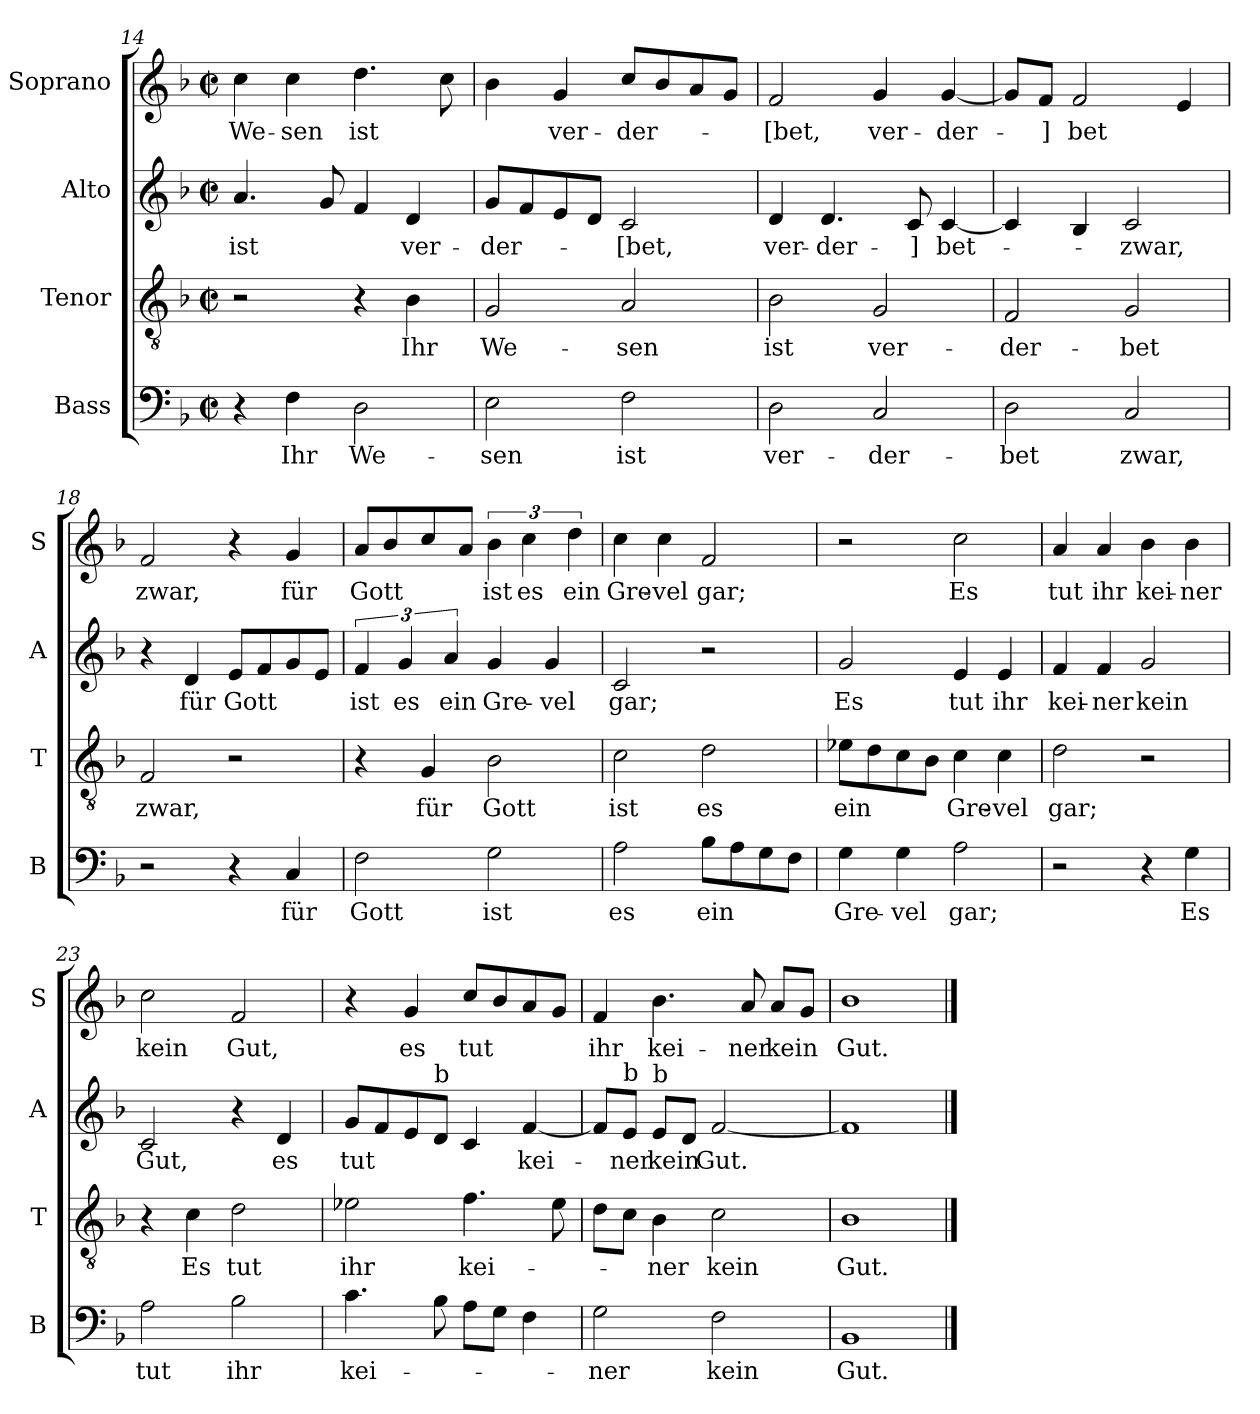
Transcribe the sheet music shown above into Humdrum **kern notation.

**kern	**text	**kern	**text	**kern	**text	**kern	**text
*part4	*part4	*part3	*part3	*part2	*part2	*part1	*part1
*staff4	*staff4	*staff3	*staff3	*staff2	*staff2	*staff1	*staff1
*I"Bass	*	*I"Tenor	*	*I"Alto	*	*I"Soprano	*
*I'B	*	*I'T	*	*I'A	*	*I'S	*
*clefF4	*	*clefGv2	*	*clefG2	*	*clefG2	*
*k[b-]	*	*k[b-]	*	*k[b-]	*	*k[b-]	*
*F:	*	*F:	*	*F:	*	*F:	*
*M2/2	*	*M2/2	*	*M2/2	*	*M2/2	*
*met(c|)	*	*met(c|)	*	*met(c|)	*	*met(c|)	*
=14	=14	=14	=14	=14	=14	=14	=14
!	!	!	!	!	!LO:LY:b	!	!LO:LY:b
4r	.	2r	.	4.a/	ist	4cc\	We-
!	!LO:LY:b	!	!	!	!	!	!LO:LY:b
4F\	Ihr	.	.	.	.	4cc\	-sen
.	.	.	.	8g/	.	.	.
!	!LO:LY:b	!	!	!	!	!	!LO:LY:b
2D\	We-	4r	.	4f/	.	4.dd\	ist
!	!	!	!LO:LY:b	!	!LO:LY:b	!	!
.	.	4B-\	Ihr	4d/	ver-	.	.
.	.	.	.	.	.	8cc\	.
=15	=15	=15	=15	=15	=15	=15	=15
!	!LO:LY:b	!	!LO:LY:b	!	!LO:LY:b	!	!
2E\	-sen	2G/	We-	8g/L	-der-	4b-\	.
.	.	.	.	8f/	.	.	.
!	!	!	!	!	!	!	!LO:LY:b
.	.	.	.	8e/	.	4g/	ver-
.	.	.	.	8d/J	.	.	.
!	!LO:LY:b	!	!LO:LY:b	!	!LO:LY:b	!	!LO:LY:b
2F\	ist	2A/	-sen	2c/	-[bet,	8cc/L	-der-
.	.	.	.	.	.	8b-/	.
.	.	.	.	.	.	8a/	.
.	.	.	.	.	.	8g/J	.
=16	=16	=16	=16	=16	=16	=16	=16
!	!LO:LY:b	!	!LO:LY:b	!	!LO:LY:b	!	!LO:LY:b
2D\	ver-	2B-\	ist	4d/	ver-	2f/	-[bet,
!	!	!	!	!	!LO:LY:b	!	!
.	.	.	.	4.d/	-der-	.	.
!	!LO:LY:b	!	!LO:LY:b	!	!	!	!LO:LY:b
2C/	-der-	2G/	ver-	.	.	4g/	ver-
!	!	!	!	!	!LO:LY:b	!	!
.	.	.	.	8c/	-]	.	.
!	!	!	!	!	!LO:LY:b	!	!LO:LY:b
.	.	.	.	[4c/	bet-	[4g/	-der-
=17	=17	=17	=17	=17	=17	=17	=17
!	!LO:LY:b	!	!LO:LY:b	!	!	!	!
2D\	-bet	2F/	-der-	4c/]	.	8g/L]	.
!	!	!	!	!	!	!	!LO:LY:b
.	.	.	.	.	.	8f/J	-]
!	!	!	!	!	!	!	!LO:LY:b
.	.	.	.	4B-/	.	2f/	bet
!	!LO:LY:b	!	!LO:LY:b	!	!LO:LY:b	!	!
2C/	zwar,	2G/	-bet	2c/	-zwar,	.	.
.	.	.	.	.	.	4e/	.
!!LO:LB:g=z
=18	=18	=18	=18	=18	=18	=18	=18
!	!	!	!LO:LY:b	!	!	!	!LO:LY:b
2r	.	2F/	zwar,	4r	.	2f/	zwar,
!	!	!	!	!	!LO:LY:b	!	!
.	.	.	.	4d/	für	.	.
!	!	!	!	!	!LO:LY:b	!	!
4r	.	2r	.	8e/L	Gott	4r	.
.	.	.	.	8f/	.	.	.
!	!LO:LY:b	!	!	!	!	!	!LO:LY:b
4C/	für	.	.	8g/	.	4g/	für
.	.	.	.	8e/J	.	.	.
=19	=19	=19	=19	=19	=19	=19	=19
!	!LO:LY:b	!	!	!	!LO:LY:b	!	!LO:LY:b
2F\	Gott	4r	.	6f/	ist	8a/L	Gott
.	.	.	.	.	.	8b-/	.
!	!	!	!	!	!LO:LY:b	!	!
.	.	.	.	6g/	es	.	.
!	!	!	!LO:LY:b	!	!	!	!
.	.	4G/	für	.	.	8cc/	.
!	!	!	!	!	!LO:LY:b	!	!
.	.	.	.	6a/	ein	.	.
.	.	.	.	.	.	8a/J	.
!	!LO:LY:b	!	!LO:LY:b	!	!LO:LY:b	!	!LO:LY:b
2G\	ist	2B-\	Gott	4g/	Gre-	6b-\	ist
!	!	!	!	!	!	!	!LO:LY:b
.	.	.	.	.	.	6cc\	es
!	!	!	!	!	!LO:LY:b	!	!
.	.	.	.	4g/	-vel	.	.
!	!	!	!	!	!	!	!LO:LY:b
.	.	.	.	.	.	6dd\	ein
=20	=20	=20	=20	=20	=20	=20	=20
!	!LO:LY:b	!	!LO:LY:b	!	!LO:LY:b	!	!LO:LY:b
2A\	es	2c\	ist	2c/	gar;	4cc\	Gre-
!	!	!	!	!	!	!	!LO:LY:b
.	.	.	.	.	.	4cc\	-vel
!	!LO:LY:b	!	!LO:LY:b	!	!	!	!LO:LY:b
8B-\L	ein	2d\	es	2r	.	2f/	gar;
8A\	.	.	.	.	.	.	.
8G\	.	.	.	.	.	.	.
8F\J	.	.	.	.	.	.	.
=21	=21	=21	=21	=21	=21	=21	=21
!	!LO:LY:b	!	!LO:LY:b	!	!LO:LY:b	!	!
4G\	Gre-	8e-X\L	ein	2g/	Es	2r	.
.	.	8d\	.	.	.	.	.
!	!LO:LY:b	!	!	!	!	!	!
4G\	-vel	8c\	.	.	.	.	.
.	.	8B-\J	.	.	.	.	.
!	!LO:LY:b	!	!LO:LY:b	!	!LO:LY:b	!	!LO:LY:b
2A\	gar;	4c\	Gre-	4e/	tut	2cc\	Es
!	!	!	!LO:LY:b	!	!LO:LY:b	!	!
.	.	4c\	-vel	4e/	ihr	.	.
=22	=22	=22	=22	=22	=22	=22	=22
!	!	!	!LO:LY:b	!	!LO:LY:b	!	!LO:LY:b
2r	.	2d\	gar;	4f/	kei-	4a/	tut
!	!	!	!	!	!LO:LY:b	!	!LO:LY:b
.	.	.	.	4f/	-ner	4a/	ihr
!	!	!	!	!	!LO:LY:b	!	!LO:LY:b
4r	.	2r	.	2g/	kein	4b-\	kei-
!	!LO:LY:b	!	!	!	!	!	!LO:LY:b
4G\	Es	.	.	.	.	4b-\	-ner
!!LO:LB:g=z
=23	=23	=23	=23	=23	=23	=23	=23
!	!LO:LY:b	!	!	!	!LO:LY:b	!	!LO:LY:b
2A\	tut	4r	.	2c/	Gut,	2cc\	kein
!	!	!	!LO:LY:b	!	!	!	!
.	.	4c\	Es	.	.	.	.
!	!LO:LY:b	!	!LO:LY:b	!	!	!	!LO:LY:b
2B-\	ihr	2d\	tut	4r	.	2f/	Gut,
!	!	!	!	!	!LO:LY:b	!	!
.	.	.	.	4d/	es	.	.
=24	=24	=24	=24	=24	=24	=24	=24
!	!LO:LY:b	!	!LO:LY:b	!	!LO:LY:b	!	!
4.c\	kei-	2e-X\	ihr	8g/L	tut	4r	.
.	.	.	.	8f/	.	.	.
!	!	!	!	!	!	!	!LO:LY:b
.	.	.	.	8e/	.	4g/	es
!	!	!	!	!LO:TX:a:t=b	!	!	!
8B-\	.	.	.	8d/J	.	.	.
!	!	!	!LO:LY:b	!	!	!	!LO:LY:b
8A\L	.	4.f\	kei-	4c/	.	8cc/L	tut
8G\J	.	.	.	.	.	8b-/	.
!	!	!	!	!	!LO:LY:b	!	!
4F\	.	.	.	[4f/	kei-	8a/	.
.	.	8e-\	.	.	.	8g/J	.
=25	=25	=25	=25	=25	=25	=25	=25
!	!LO:LY:b	!	!	!	!	!	!LO:LY:b
2G\	-ner	8d\L	.	8f/L]	.	4f/	ihr
!	!	!	!	!LO:TX:a:t=b	!	!	!
!	!	!	!	!	!LO:LY:b	!	!
.	.	8c\J	.	8e/J	-ner	.	.
!	!	!	!	!LO:TX:a:t=b	!	!	!
!	!	!	!LO:LY:b	!	!LO:LY:b	!	!LO:LY:b
.	.	4B-\	-ner	8e/L	kein	4.b-\	kei-
.	.	.	.	8d/J	.	.	.
!	!LO:LY:b	!	!LO:LY:b	!	!LO:LY:b	!	!
2F\	kein	2c\	kein	[2f/	Gut.	.	.
!	!	!	!	!	!	!	!LO:LY:b
.	.	.	.	.	.	8a/	-ner
!	!	!	!	!	!	!	!LO:LY:b
.	.	.	.	.	.	8a/L	kein
.	.	.	.	.	.	8g/J	.
=26	=26	=26	=26	=26	=26	=26	=26
!	!LO:LY:b	!	!LO:LY:b	!	!	!	!LO:LY:b
1BB-	Gut.	1B-	Gut.	1f]	.	1b-	Gut.
==	==	==	==	==	==	==	==
*-	*-	*-	*-	*-	*-	*-	*-
